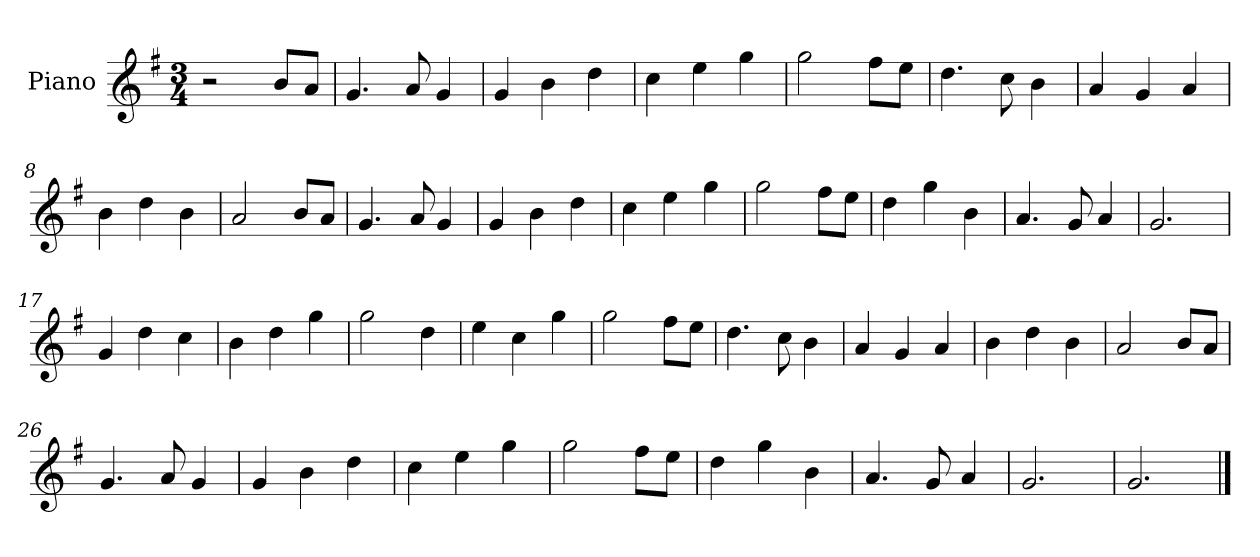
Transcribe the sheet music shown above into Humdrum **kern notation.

**kern
*part1
*staff1
*I"Piano
*I'Pno
*clefG2
*k[f#]
*M3/4
=1
2r
8b/L
8a/J
=2
4.g/
8a/
4g/
=3
4g/
4b\
4dd\
=4
4cc\
4ee\
4gg\
=5
2gg\
8ff#\L
8ee\J
=6
4.dd\
8cc\
4b\
=7
4a/
4g/
4a/
=8
4b\
4dd\
4b\
=9
2a/
8b/L
8a/J
=10
4.g/
8a/
4g/
=11
4g/
4b\
4dd\
=12
4cc\
4ee\
4gg\
=13
2gg\
8ff#\L
8ee\J
=14
4dd\
4gg\
4b\
=15
4.a/
8g/
4a/
=16
2.g/
=17
4g/
4dd\
4cc\
=18
4b\
4dd\
4gg\
=19
2gg\
4dd\
=20
4ee\
4cc\
4gg\
=21
2gg\
8ff#\L
8ee\J
=22
4.dd\
8cc\
4b\
=23
4a/
4g/
4a/
=24
4b\
4dd\
4b\
=25
2a/
8b/L
8a/J
=26
4.g/
8a/
4g/
=27
4g/
4b\
4dd\
=28
4cc\
4ee\
4gg\
=29
2gg\
8ff#\L
8ee\J
=30
4dd\
4gg\
4b\
=31
4.a/
8g/
4a/
=32
2.g/
=33
2.g/
==
*-
